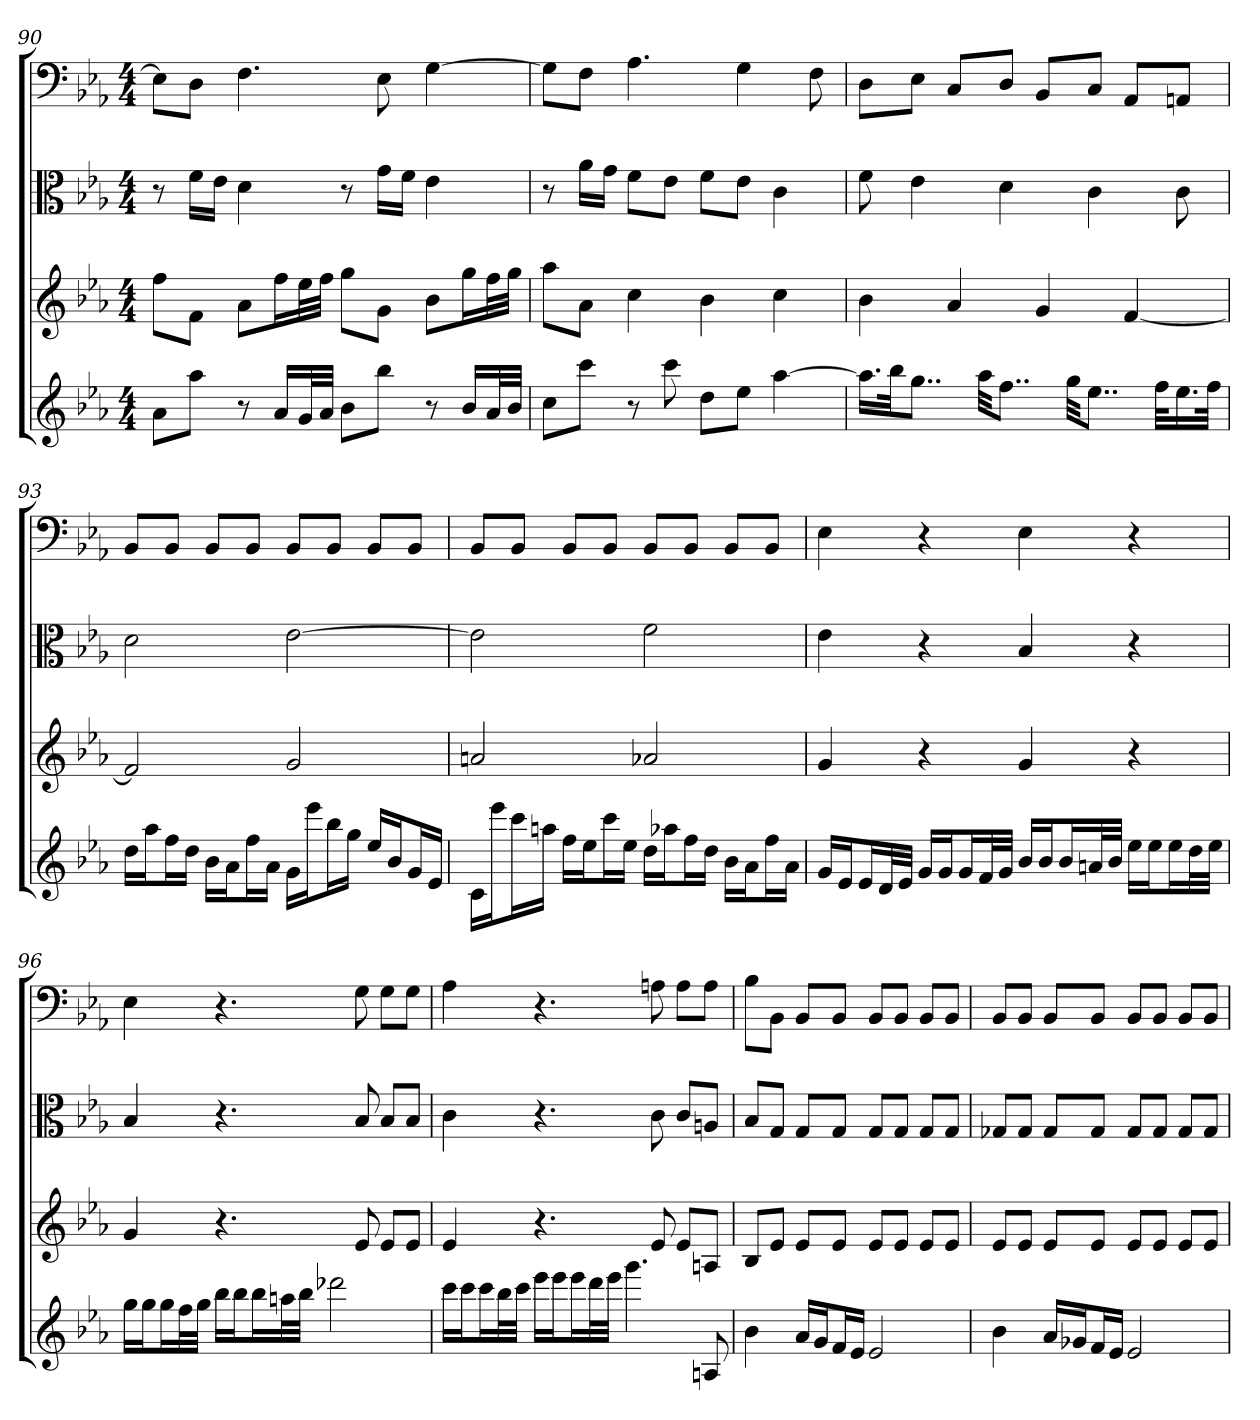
**kern	**kern	**kern	**kern
*part4	*part3	*part2	*part1
*staff4	*staff3	*staff2	*staff1
*	*	*clefC3	*clefF4
*k[b-e-a-]	*k[b-e-a-]	*k[b-e-a-]	*k[b-e-a-]
*E-:	*E-:	*E-:	*E-:
*M4/4	*M4/4	*M4/4	*M4/4
=90	=90	=90	=90
8a-L	8ffL	8r	8E-\L]
8aa-J	8fJ	16f\LL	8D\J
.	.	16e-\JJ	.
8r	8a-L	4d	4.F
16a-LL	16ffL	.	.
32gL	32ee-L	.	.
32a-JJJ	32ffJJJ	.	.
8b-L	8ggL	8r	.
8bb-J	8gJ	16g\LL	8E-
.	.	16f\JJ	.
8r	8b-L	4e-	[4G
16b-LL	16ggL	.	.
32a-L	32ffL	.	.
32b-JJJ	32ggJJJ	.	.
=91	=91	=91	=91
8ccL	8aa-L	8r	8G\L]
8cccJ	8a-J	16a-\LL	8F\J
.	.	16g\JJ	.
8r	4cc	8f\L	4.A-
8ccc	.	8e-\J	.
8ddL	4b-	8f\L	.
8ee-J	.	8e-\J	4G
[4aa-	4cc	4c	.
.	.	.	8F
=92	=92	=92	=92
16.aa-LL]	4b-	8f	8D\L
32bb-Jk	.	.	.
8..ggJ	.	4e-	8E-\J
.	4a-	.	8C/L
32aa-KKL	.	.	.
8..ffJ	.	4d	8D/J
.	4g	.	8BB-/L
32ggKKL	.	.	.
8..ee-J	.	4c	8C/J
.	[4f	.	8AA-/L
32ffKLL	.	.	.
16.ee-	.	8c	8AAn/J
32ffJJk	.	.	.
=93	=93	=93	=93
16ddLL	2f]	2d	8BB-/L
16aa-J	.	.	.
16ffL	.	.	8BB-/J
16ddJJ	.	.	.
16b-LL	.	.	8BB-/L
16a-J	.	.	.
16ffL	.	.	8BB-/J
16a-JJ	.	.	.
16gLL	2g	[2e-	8BB-/L
16eee-J	.	.	.
16bb-L	.	.	8BB-/J
16ggJJ	.	.	.
16ee-LL	.	.	8BB-/L
16b-J	.	.	.
16gL	.	.	8BB-/J
16e-JJ	.	.	.
=94	=94	=94	=94
16cLL	2an	2e-]	8BB-/L
16eee-J	.	.	.
16cccL	.	.	8BB-/J
16aanJJ	.	.	.
16ffLL	.	.	8BB-/L
16ee-J	.	.	.
16cccL	.	.	8BB-/J
16ee-JJ	.	.	.
16ddLL	2a-X	2f	8BB-/L
16aa-XJ	.	.	.
16ffL	.	.	8BB-/J
16ddJJ	.	.	.
16b-LL	.	.	8BB-/L
16a-J	.	.	.
16ffL	.	.	8BB-/J
16a-JJ	.	.	.
=95	=95	=95	=95
16gLL	4g	4e-	4E-
16e-J	.	.	.
16e-L	.	.	.
32dL	.	.	.
32e-JJJ	.	.	.
16gLL	4r	4r	4r
16gJ	.	.	.
16gL	.	.	.
32fL	.	.	.
32gJJJ	.	.	.
16b-LL	4g	4B-	4E-
16b-J	.	.	.
16b-L	.	.	.
32anL	.	.	.
32b-JJJ	.	.	.
16ee-LL	4r	4r	4r
16ee-J	.	.	.
16ee-L	.	.	.
32ddL	.	.	.
32ee-JJJ	.	.	.
=96	=96	=96	=96
16ggLL	4g	4B-	4E-
16ggJ	.	.	.
16ggL	.	.	.
32ffL	.	.	.
32ggJJJ	.	.	.
16bb-LL	4.r	4.r	4.r
16bb-J	.	.	.
16bb-L	.	.	.
32aanL	.	.	.
32bb-JJJ	.	.	.
2ddd-X	.	.	.
.	8e-	8B-	8G
.	8e-L	8B-/L	8G\L
.	8e-J	8B-/J	8G\J
=97	=97	=97	=97
16cccLL	4e-	4c	4A-
16cccJ	.	.	.
16cccL	.	.	.
32bb-L	.	.	.
32cccJJJ	.	.	.
16eee-LL	4.r	4.r	4.r
16eee-J	.	.	.
16eee-L	.	.	.
32dddL	.	.	.
32eee-JJJ	.	.	.
4.ggg	.	.	.
.	8e-	8c	8An
.	8e-L	8c/L	8A\L
8An	8AnJ	8An/J	8A\J
=98	=98	=98	=98
4b-	8B-L	8B-/L	8B-\L
.	8e-J	8G/J	8BB-\J
16a-LL	8e-L	8G/L	8BB-/L
16gJ	.	.	.
16fL	8e-J	8G/J	8BB-/J
16e-JJ	.	.	.
2e-	8e-L	8G/L	8BB-/L
.	8e-J	8G/J	8BB-/J
.	8e-L	8G/L	8BB-/L
.	8e-J	8G/J	8BB-/J
=99	=99	=99	=99
4b-	8e-L	8G-X/L	8BB-/L
.	8e-J	8G-/J	8BB-/J
16a-LL	8e-L	8G-/L	8BB-/L
16g-XJ	.	.	.
16fL	8e-J	8G-/J	8BB-/J
16e-JJ	.	.	.
2e-	8e-L	8G-/L	8BB-/L
.	8e-J	8G-/J	8BB-/J
.	8e-L	8G-/L	8BB-/L
.	8e-J	8G-/J	8BB-/J
=	=	=	=
*-	*-	*-	*-
